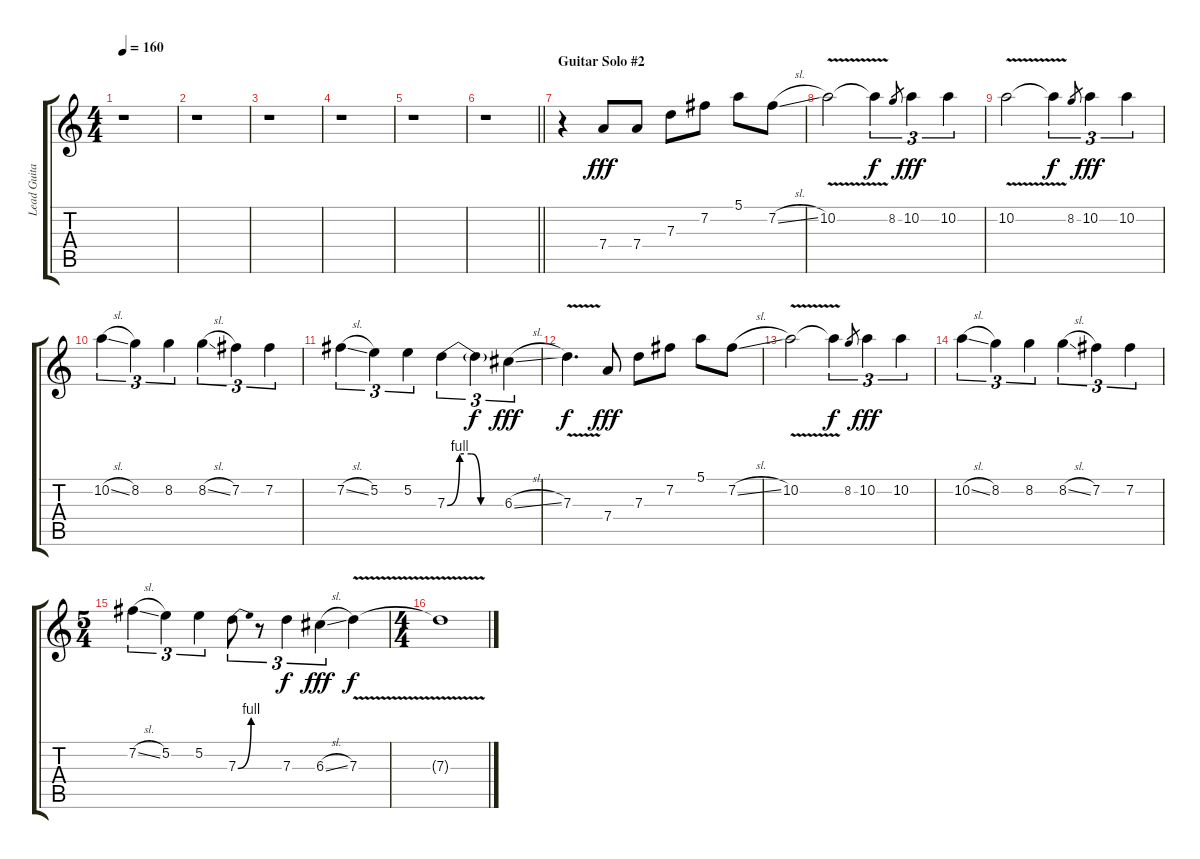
\track ("Lead Guitar" "Lead Guita") {instrument electricguitarjazz}
\staff {score tabs}
\tuning (E4 B3 G3 D3 A2 E2) {hide}
\ts (4 4)
\tempo 160
\clef g2
\ks c
r.1{dy f} |
r.1 |
r.1 |
r.1 |
r.1 |
\barLineRight lightlight
r.1 |
\section ("" "Guitar Solo #2")
r.4 7.4.8{dy fff} 7.4.8 7.3.8 7.2.8 5.1.8 7.2{sl}.8 |
10.2{v}.2 10.2{t}.4{tu (3 2) dy f} 8.2.8{gr} 10.2.4{tu (3 2) dy fff} 10.2.4{tu (3 2)} |
10.2{v}.2 10.2{t}.4{tu (3 2) dy f} 8.2.8{gr} 10.2.4{tu (3 2) dy fff} 10.2.4{tu (3 2)} |
10.2{sl}.4{tu (3 2)} 8.2.4{tu (3 2)} 8.2.4{tu (3 2)} 8.2{sl}.4{tu (3 2)} 7.2.4{tu (3 2)} 7.2.4{tu (3 2)} |
7.2{sl}.4{tu (3 2)} 5.2.4{tu (3 2)} 5.2.4{tu (3 2)} 7.3{be (custom 0 0 13 4 25 4 35 0 45 0 60 0)}.4{tu (3 2)} 7.3{t}.4{tu (3 2) dy f} 6.3{sl}.4{tu (3 2) dy fff} |
7.3{v}.4{d dy f} 7.4.8{dy fff} 7.3.8 7.2.8 5.1.8 7.2{sl}.8 |
10.2{v}.2 10.2{t}.4{tu (3 2) dy f} 8.2.8{gr} 10.2.4{tu (3 2) dy fff} 10.2.4{tu (3 2)} |
10.2{sl}.4{tu (3 2)} 8.2.4{tu (3 2)} 8.2.4{tu (3 2)} 8.2{sl}.4{tu (3 2)} 7.2.4{tu (3 2)} 7.2.4{tu (3 2)} |
\ts (5 4)
7.2{sl}.4{tu (3 2)} 5.2.4{tu (3 2)} 5.2.4{tu (3 2)} 7.3{be (bend 0 0 60 4)}.8{tu (3 2)} r.8{tu (3 2)} 7.3.4{tu (3 2) dy f} 6.3{sl}.4{tu (3 2) dy fff} 7.3{v}.4{dy f} |
\ts (4 4)
7.3{t}.1
